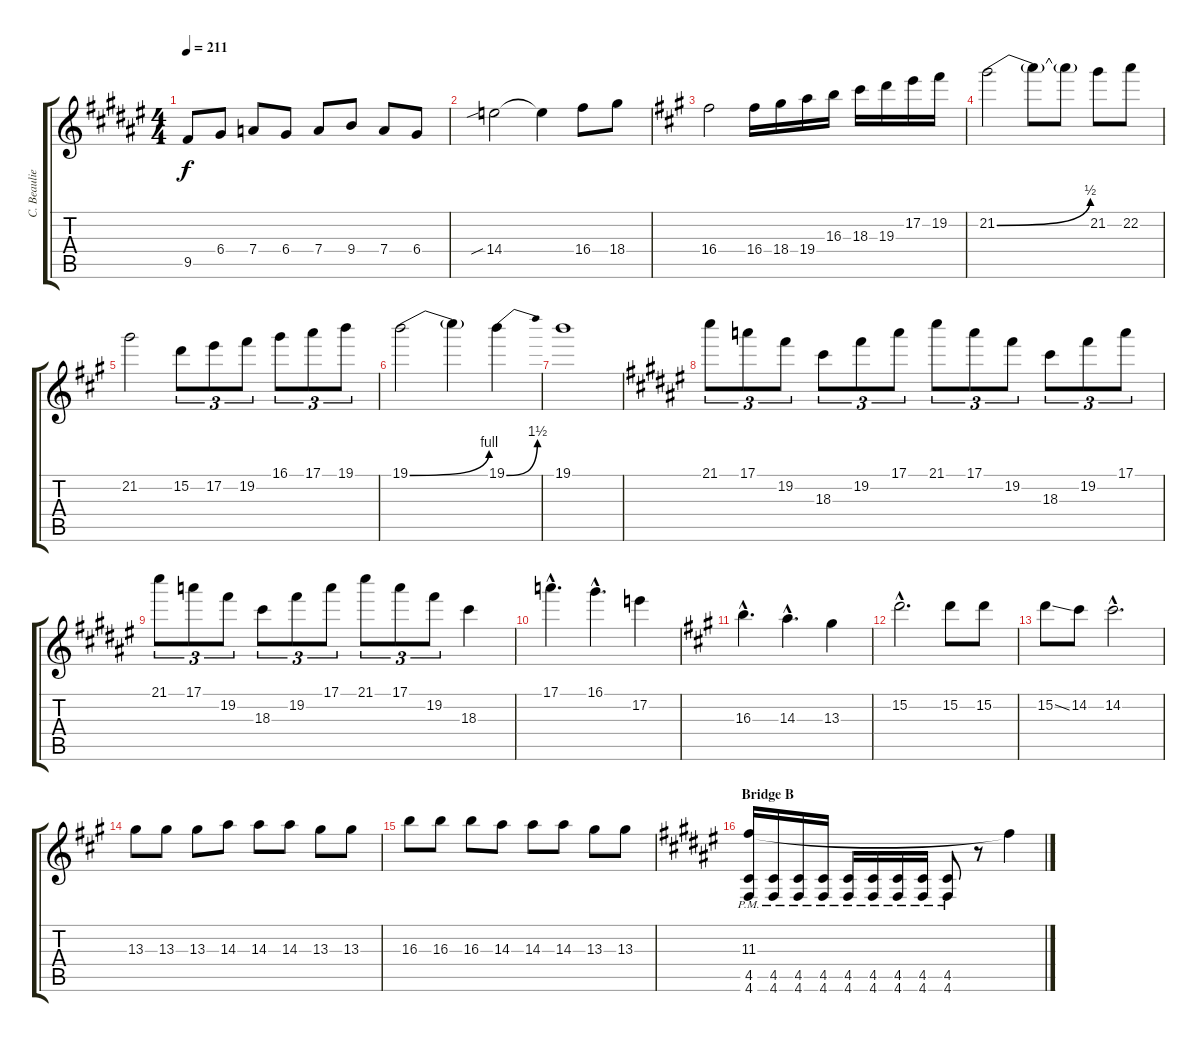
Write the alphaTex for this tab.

\track ("C. Beaulieu" "C. Beaulie") {instrument distortionguitar}
\staff {score tabs}
\tuning (E4 B3 G3 D3 A2 D2) {hide}
\ts (4 4)
\tempo 211
\clef g2
\ks d#minor
9.5.8{dy f} 6.4.8 7.4.8 6.4.8 7.4.8 9.4.8 7.4.8 6.4.8 |
14.4{sib}.2 14.4{t}.4 16.4.8 18.4.8 |
\ks f#minor
16.4.2 16.4.16 18.4.16 19.4.16 16.3.16 18.3.16 19.3.16 17.2.16 19.2.16 |
21.2{be (bend 0 0 60 2)}.2 21.2{t}.8 21.2{t}.8 21.2.8 22.2.8 |
21.2.2 15.2.8{tu (3 2)} 17.2.8{tu (3 2)} 19.2.8{tu (3 2)} 16.1.8{tu (3 2)} 17.1.8{tu (3 2)} 19.1.8{tu (3 2)} |
19.1{be (bend 0 0 60 4)}.2 19.1{t}.4 19.1{be (bend 0 0 60 6)}.4 |
19.1.1 |
\ks d#minor
21.1.8{tu (3 2)} 17.1.8{tu (3 2)} 19.2.8{tu (3 2)} 18.3.8{tu (3 2)} 19.2.8{tu (3 2)} 17.1.8{tu (3 2)} 21.1.8{tu (3 2)} 17.1.8{tu (3 2)} 19.2.8{tu (3 2)} 18.3.8{tu (3 2)} 19.2.8{tu (3 2)} 17.1.8{tu (3 2)} |
21.1.8{tu (3 2)} 17.1.8{tu (3 2)} 19.2.8{tu (3 2)} 18.3.8{tu (3 2)} 19.2.8{tu (3 2)} 17.1.8{tu (3 2)} 21.1.8{tu (3 2)} 17.1.8{tu (3 2)} 19.2.8{tu (3 2)} 18.3.4 |
17.1{hac}.4{d} 16.1{hac}.4{d} 17.2.4 |
\ks f#minor
16.3{hac}.4{d} 14.3{hac}.4{d} 13.3.4 |
15.2{hac}.2{d} 15.2.8 15.2.8 |
15.2{ss}.8 14.2.8 14.2{hac}.2{d} |
13.3.8 13.3.8 13.3.8 14.3.8 14.3.8 14.3.8 13.3.8 13.3.8 |
16.3.8 16.3.8 16.3.8 14.3.8 14.3.8 14.3.8 13.3.8 13.3.8 |
\section ("" "Bridge B")
\ks d#minor
(11.3 4.5{pm} 4.6{pm}).16{volume 13 balance 15 instrument distortionguitar} (4.5{pm} 4.6{pm}).16 (4.5{pm} 4.6{pm}).16 (4.5{pm} 4.6{pm}).16 (4.5{pm} 4.6{pm}).16 (4.5{pm} 4.6{pm}).16 (4.5{pm} 4.6{pm}).16 (4.5{pm} 4.6{pm}).16 (4.5{pm} 4.6{pm}).8 r.8 11.3{t}.4
